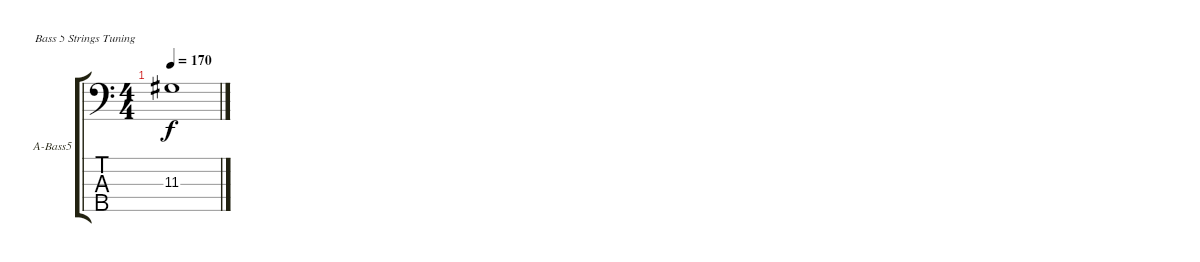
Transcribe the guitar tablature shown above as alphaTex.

\defaultSystemsLayout 4
\bracketExtendMode groupsimilarinstruments
\firstSystemTrackNameOrientation horizontal
\otherSystemsTrackNameOrientation horizontal
\track ("Acoustic Bass" "A-Bass5") {instrument acousticbass}
\staff {score tabs}
\tuning (G2 D2 A1 E1 B0)
\ts (4 4)
\tempo 170
\clef f4
\ks c
11.3.1{dy f}
